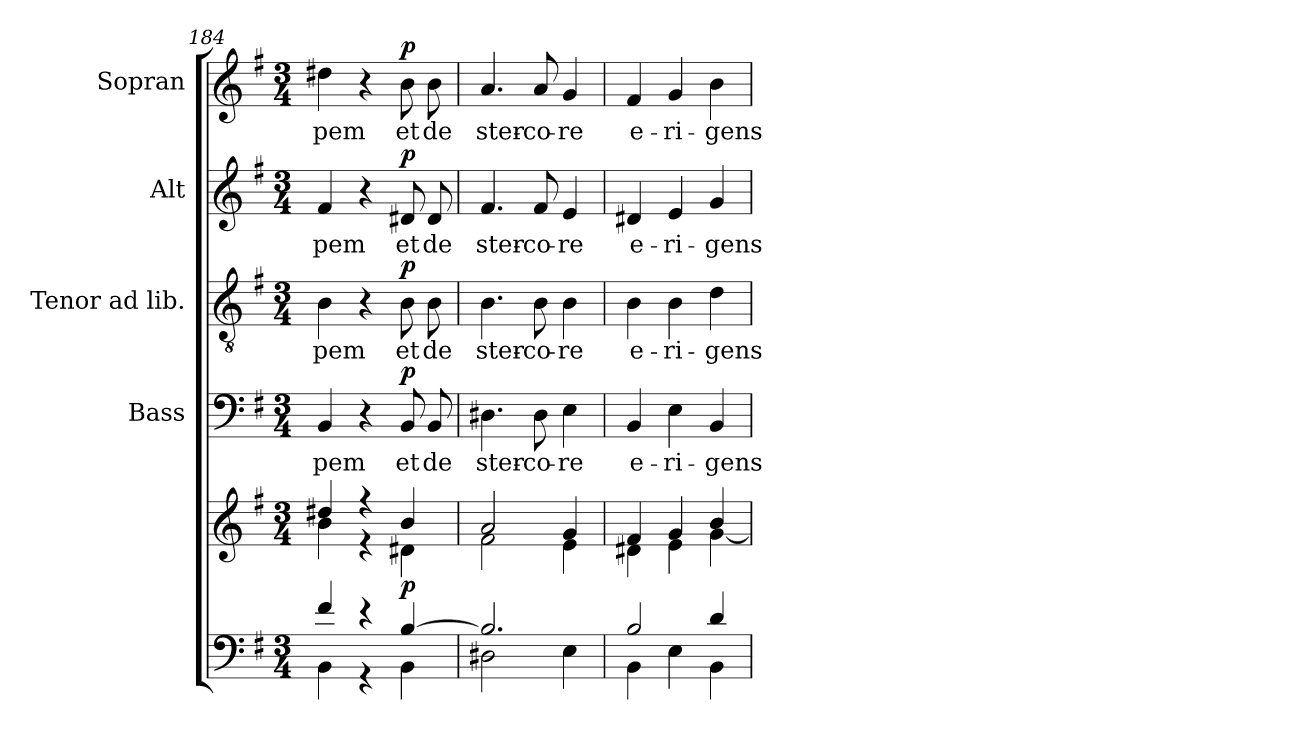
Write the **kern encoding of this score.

**kern	**kern	**dynam	**kern	**text	**dynam	**kern	**text	**dynam	**kern	**text	**dynam	**kern	**text	**dynam
*part5	*part5	*part5	*part4	*part4	*part4	*part3	*part3	*part3	*part2	*part2	*part2	*part1	*part1	*part1
*staff6	*staff5	*staff5/6	*staff4	*staff4	*staff4	*staff3	*staff3	*staff3	*staff2	*staff2	*staff2	*staff1	*staff1	*staff1
*	*	*	*I"Bass	*	*	*I"Tenor ad lib.	*	*	*I"Alt	*	*	*I"Sopran	*	*
*	*	*	*I'B.	*	*	*I'T.	*	*	*I'A.	*	*	*I'S.	*	*
*clefF4	*clefG2	*	*clefF4	*	*	*clefGv2	*	*	*clefG2	*	*	*clefG2	*	*
*k[f#]	*k[f#]	*	*k[f#]	*	*	*k[f#]	*	*	*k[f#]	*	*	*k[f#]	*	*
*G:	*G:	*	*G:	*	*	*G:	*	*	*G:	*	*	*G:	*	*
*M3/4	*M3/4	*	*M3/4	*	*	*M3/4	*	*	*M3/4	*	*	*M3/4	*	*
=184	=184	=184	=184	=184	=184	=184	=184	=184	=184	=184	=184	=184	=184	=184
*^	*^	*	*	*	*	*	*	*	*	*	*	*	*	*
!	!	!	!	!	!	!LO:LY:b	!	!	!LO:LY:b	!	!	!LO:LY:b	!	!	!LO:LY:b	!
4f#/	4BB\	4dd#X/	4b\	.	4BB/	-pem	.	4B\	-pem	.	4f#/	-pem	.	4dd#X\	-pem	.
4r	4r	4r	4r	.	4r	.	.	4r	.	.	4r	.	.	4r	.	.
!	!	!	!	!LO:DY:b	!	!LO:LY:b	!LO:DY:a	!	!LO:LY:b	!LO:DY:a	!	!LO:LY:b	!LO:DY:a	!	!LO:LY:b	!LO:DY:a
[>4B/	4BB\	4b/	4d#X\	p	8BB/	et	p	8B\	et	p	8d#X/	et	p	8b\	et	p
!	!	!	!	!	!	!LO:LY:b	!	!	!LO:LY:b	!	!	!LO:LY:b	!	!	!LO:LY:b	!
.	.	.	.	.	8BB/	de	.	8B\	de	.	8d#/	de	.	8b\	de	.
=185	=185	=185	=185	=185	=185	=185	=185	=185	=185	=185	=185	=185	=185	=185	=185	=185
!	!	!	!	!	!	!LO:LY:b	!	!	!LO:LY:b	!	!	!LO:LY:b	!	!	!LO:LY:b	!
2.B/]	2D#X\	2a/	2f#\	.	4.D#X\	ster-	.	4.B\	ster-	.	4.f#/	ster-	.	4.a/	ster-	.
!	!	!	!	!	!	!LO:LY:b	!	!	!LO:LY:b	!	!	!LO:LY:b	!	!	!LO:LY:b	!
.	.	.	.	.	8D#\	-co-	.	8B\	-co-	.	8f#/	-co-	.	8a/	-co-	.
!	!	!	!	!	!	!LO:LY:b	!	!	!LO:LY:b	!	!	!LO:LY:b	!	!	!LO:LY:b	!
.	4E\	4g/	4e\	.	4E\	-re	.	4B\	-re	.	4e/	-re	.	4g/	-re	.
=186	=186	=186	=186	=186	=186	=186	=186	=186	=186	=186	=186	=186	=186	=186	=186	=186
!	!	!	!	!	!	!LO:LY:b	!	!	!LO:LY:b	!	!	!LO:LY:b	!	!	!LO:LY:b	!
2B/	4BB\	4f#/	4d#X\	.	4BB/	e-	.	4B\	e-	.	4d#X/	e-	.	4f#/	e-	.
!	!	!	!	!	!	!LO:LY:b	!	!	!LO:LY:b	!	!	!LO:LY:b	!	!	!LO:LY:b	!
.	4E\	4g/	4e\	.	4E\	-ri-	.	4B\	-ri-	.	4e/	-ri-	.	4g/	-ri-	.
!	!	!	!	!	!	!LO:LY:b	!	!	!LO:LY:b	!	!	!LO:LY:b	!	!	!LO:LY:b	!
4d/	4BB\	4b/	[<4g\	.	4BB/	-gens	.	4d\	-gens	.	4g/	-gens	.	4b\	-gens	.
*v	*v	*	*	*	*	*	*	*	*	*	*	*	*	*	*	*
*	*v	*v	*	*	*	*	*	*	*	*	*	*	*	*	*
=	=	=	=	=	=	=	=	=	=	=	=	=	=	=
*-	*-	*-	*-	*-	*-	*-	*-	*-	*-	*-	*-	*-	*-	*-
